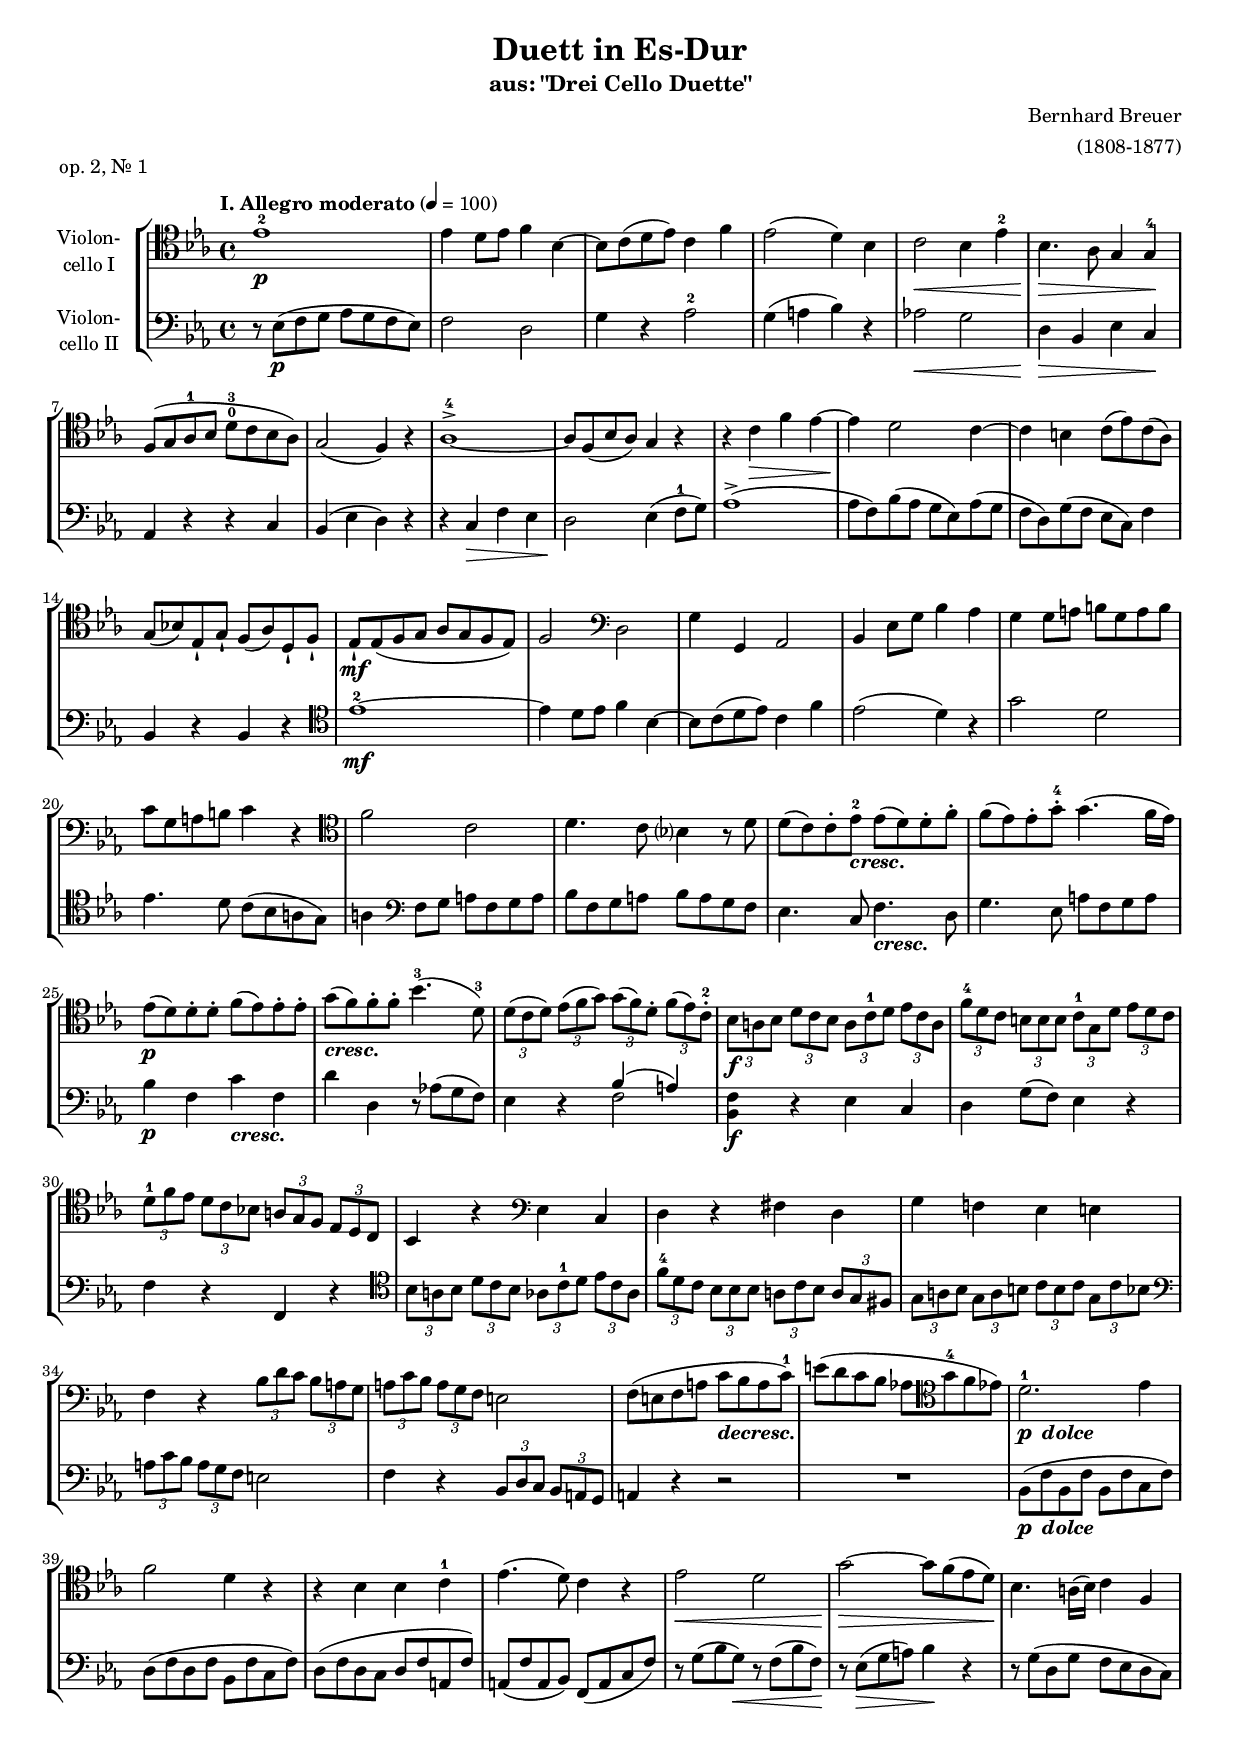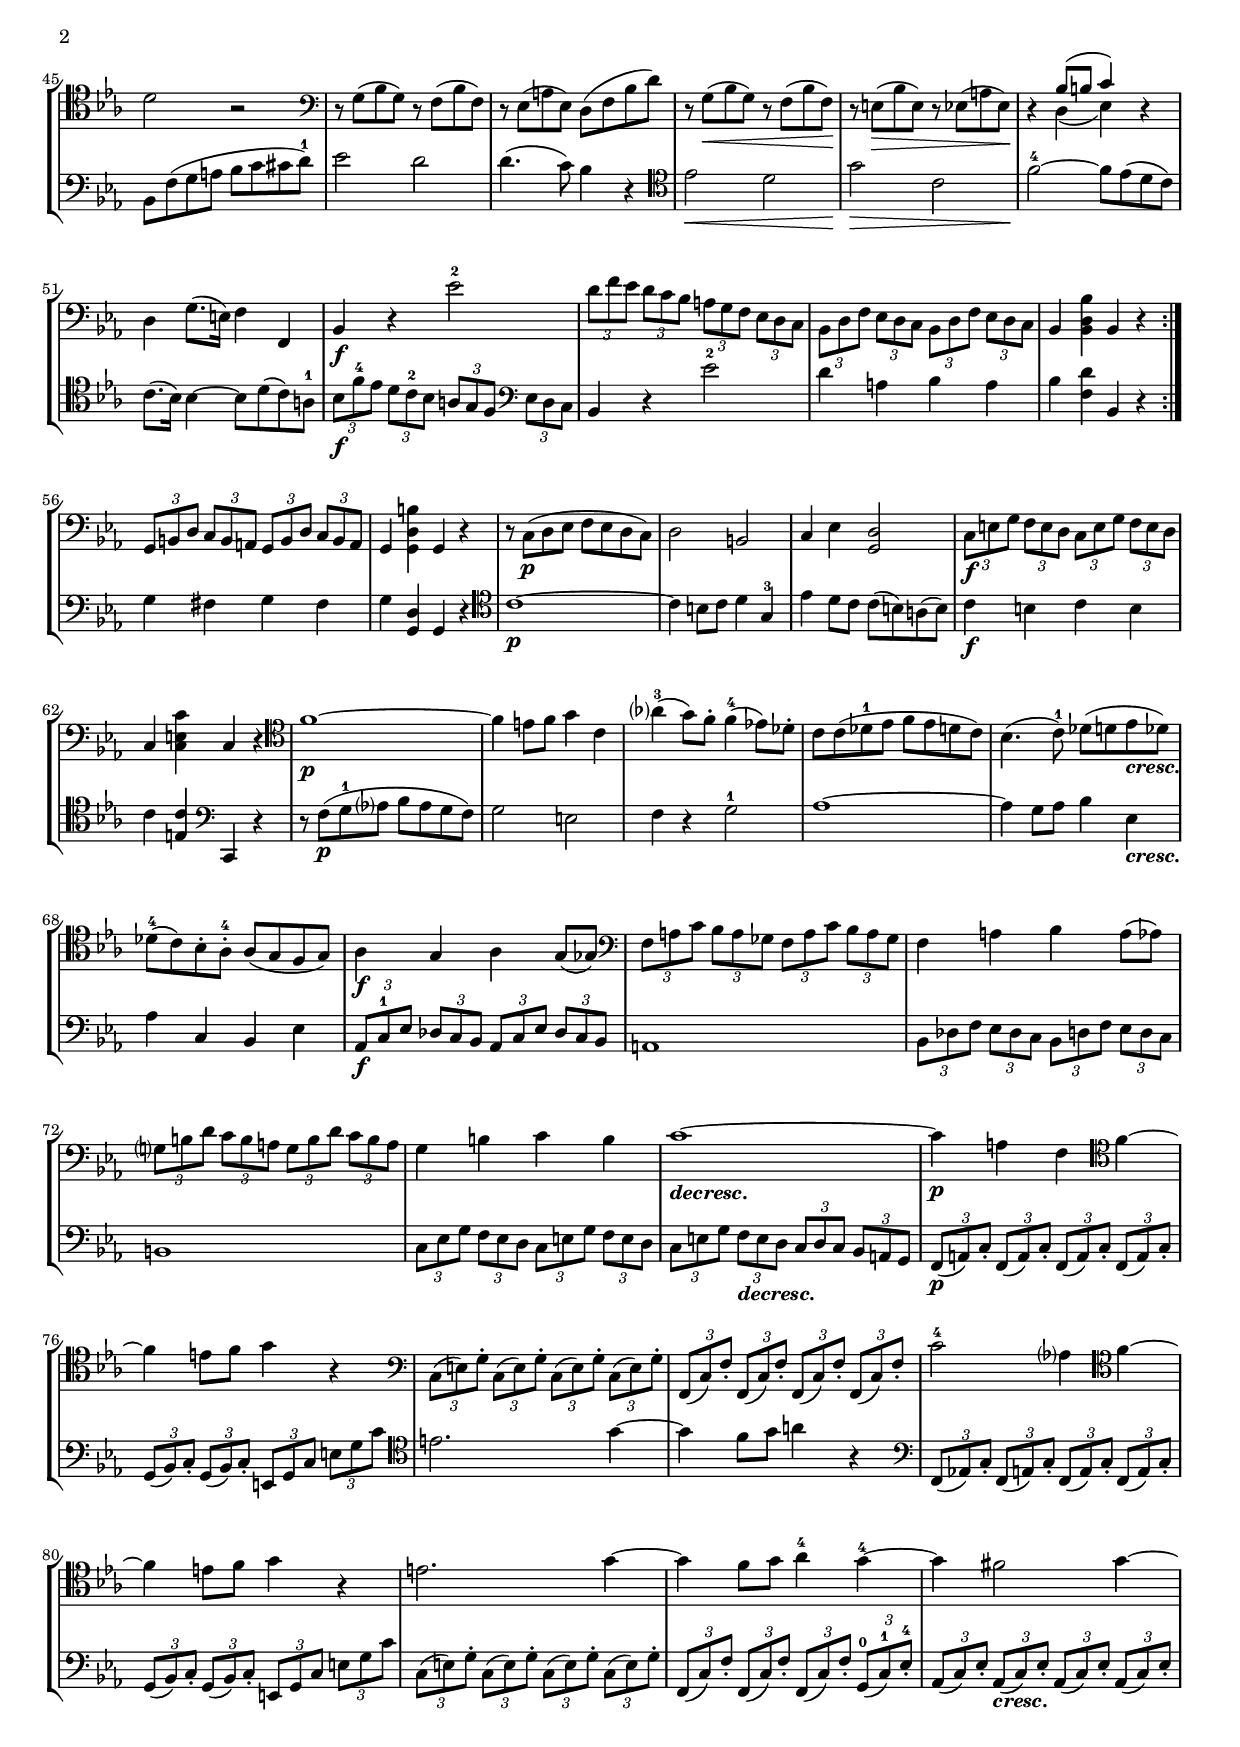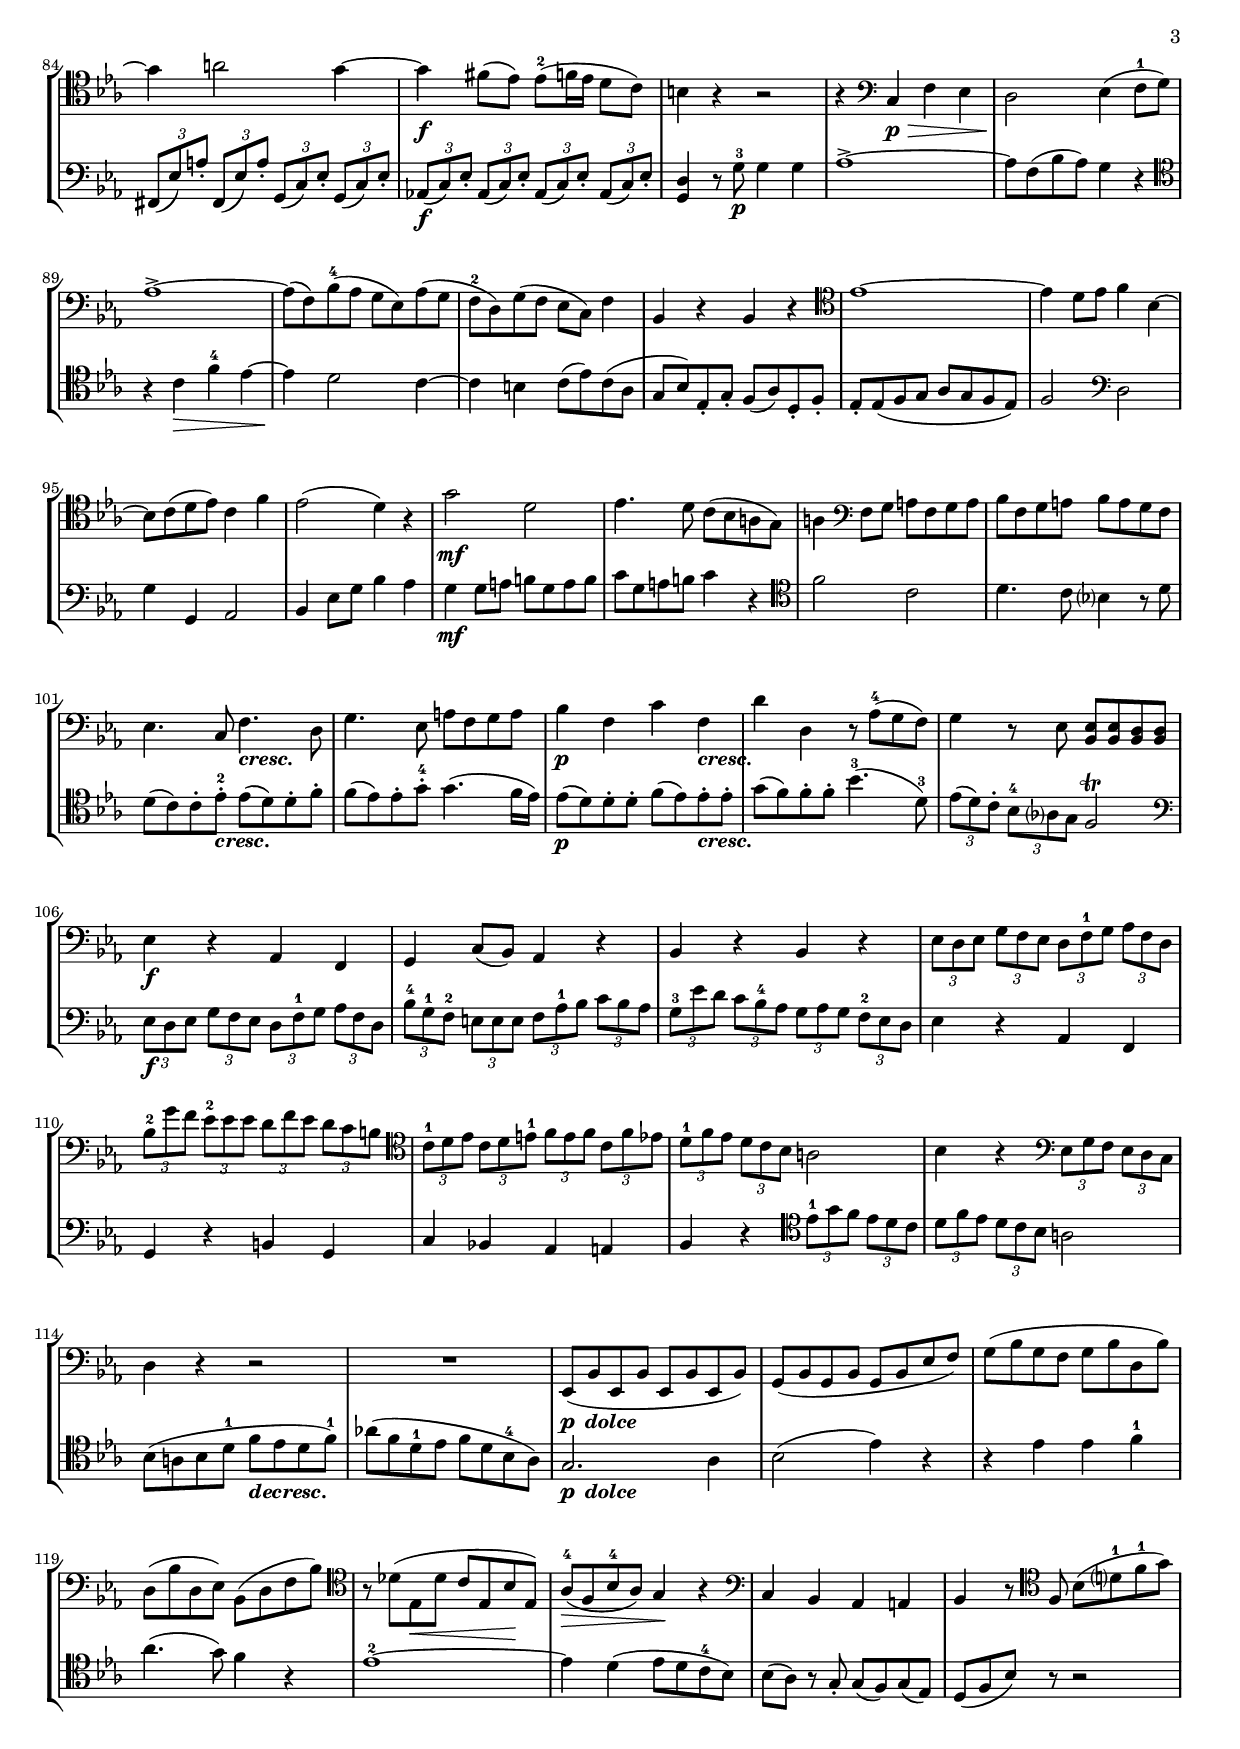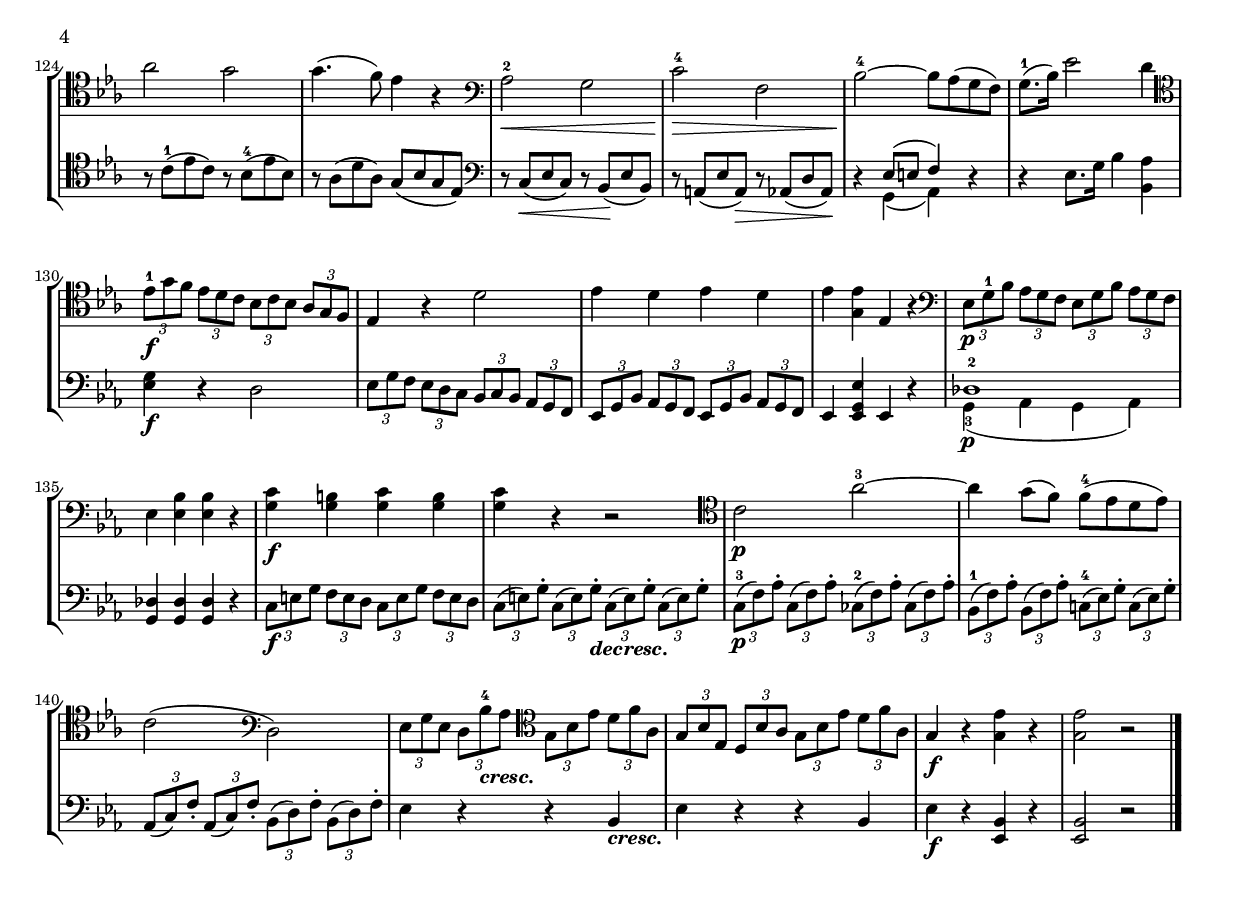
\version "2.14.2"
\include "deutsch.ly"

#(set-global-staff-size 17)

\header {
  title     = "Duett in Es-Dur"
  subtitle  = "aus: \"Drei Cello Duette\""
  composer  = "Bernhard Breuer"
  arranger  = "(1808-1877)"
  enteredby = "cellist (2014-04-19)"
  piece     = "op. 2, Nr. 1"
}

voiceconsts = {
% \numericTimeSignature
 \compressFullBarRests
 \clef "bass"
}

%minstr = "harpsichord"
mihi = "clarinet"
%minstr = "accordion"
milo = "bassoon"

boxa = { \bar "||" \mark \markup \box "A" }
boxb = { \bar "||" \mark \markup \box "B" }
boxc = \mark \markup \box "C"
boxd = { \bar "||" \mark \markup \box "D" }
boxe = { \bar "||" \mark \markup \box "E" }
boxf = { \bar "||" \mark \markup \box "F" }
boxg = { \bar "||" \mark \markup \box "G" }
boxh = { \bar "||" \mark \markup \box "H" }
boxi = { \bar "||" \mark \markup \box "I" }

introa = {
           \tempo "I. Allegro moderato" 4=100
           \time 4/4
           \key es \major
           \set tupletSpannerDuration = #(ly:make-moment 1 4)
}

crsc = \markup \bold \italic "cresc."
decr = \markup \bold \italic "decresc."
pdol = \markup { \dynamic p \bold \italic " dolce" }

va = \relative c' {
  \voiceconsts
  \clef "tenor"

  \introa
  \repeat volta 2 {
    es1\p-2
    es4 d8 es f4 b,~
    b8 c( d es) c4 f
    es2( d4) b
    c2\< b4 es-2
    b4.\!\>as8 g4 g-4\!

    f8( g as-1 b d-0-3 c b as)
    g2( f4) r
    as1~->-4
    as8 f( b as) g4 r
    r c\> f es~
    es\! d2 c4~
    c h c8( es) c( as)

    g( b!) es,-| g-| f( as) d,-| f-|
    es-|\mf es( f g as g f es)
    f2 \clef "bass" d
    g4 g, as2
    b4 es8 g b4 as
    g g8 a h g a h

    c g a h c4 r \clef "tenor"
    f2 c
    d4. c8 b?4 r8 d
    d( c) c-. es_\crsc-2 es( d) d-. f-.
    f( es) es-. g-.-4 g4.( f16 es)
    es8(\p d) d-. d-. f( es) es-. es-.

    g(_\crsc f) f-. f-. b4.(-3 d,8)-3
    \times 2/3 { d( c d) es( f g) g( f) d-. f( es) c-.-2 }
    \times 2/3 { b\f a b d c b a c-1 d es c a }
    \times 2/3 { f'-4 d c h h h c-1 g d' es d c }

    \times 2/3 { d-1 f es d c b! a g f es d c }
    b4 r \clef "bass" es c
    d r fis d
    g f! es e
    f r \times 2/3 { b8 d c b a g }
    \times 2/3 { a c b a g f } e2
    f8( e f a c_\decr b a c)-1
    e( d c b as! \clef "tenor" g'-4 f es)
    d2.-1_\pdol es4
    f2 d4 r
    r b b c-1

    es4.( d8) c4 r
    es2\< d
    g2~\!\> g8 f( es d)
    b4.\! a16( b) c4 f,
    d'2 r \clef "bass"
    r8 g,( b g) r f( b f)

    r es( a es) d( f b d)
    r g,(\< b g) r f( b f)\!
    r e(\> b' e,) r es( a es)\!
    r4 << { b'8( h c4) } \\ { d,( es) } >> r
    d g8.( e16) f4 f,
    b\f r es'2-2

    \times 2/3 { d8 f es d c b a g f es d c }
    \times 2/3 { b d f es d c b d f es d c }
    b4 <b d b'> b r
  }
  \times 2/3 { g8 h d c h a g h d c h a }

  g4 <g d' h'> g r
  r8 c(\p d es f es d c)
  d2 h
  c4 es <g, d'>2
  \times 2/3 { c8\f e g f e d c e g f e d }

  c4 <c e c'> c r \clef "tenor"
  f'1~\p
  f4 e8 f g4 c,
  as'?4(-3 g8) f-. f4(-4 es!8) des-.
  c c( des-1 es f es d c)
  b4.( c8)-1 des( d es_\crsc des)

  des(-4 c) b-. as-.-4 as( g f g)
  as4\f g as g8( ges) \clef "bass"
  \times 2/3 { f a c b a ges f a c b a ges }
  f4 a b a8( as)
  \times 2/3 { g? h d c h a g h d c h a }

  g4 h c h
  c1~_\decr
  c4\p a f \clef "tenor" f'~
  f e8 f g4 r \clef "bass"
  \times 2/3 { c,,8( e) g-. c,( e) g-. c,( e) g-. c,( e) g-. }

  \times 2/3 { f,( c') f-. f,( c') f-. f,( c') f-. f,( c') f-. }
  c'2-4 as?4 \clef "tenor" f'~
  f e8 f g4 r
  e2. g4~
  g f8 g as4-4 g~-4
  g fis2 g4~

  g a2 g4~
  g\f fis8( es) es(-2 f16 es d8 c)
  h4 r r2
  r4 \clef "bass" c,\p\> f es
  d2\! es4( f8-1 g)
  as1~->
  as8( f) b(-4 as g es) as( g

  f-2 d) g( f es c) f4
  b, r b r \clef "tenor"
  es'1~
  es4 d8 es f4 b,~
  b8 c( d es) c4 f
  es2( d4) r
  g2\mf d

  es4. d8 c( b a g)
  a4 \clef "bass" f8 g a f g a
  b f g a b a g f
  es4. c8 f4._\crsc d8
  g4. es8 a f g a
  b4\p f c' f,_\crsc

  d' d, r8 as'(-4 g f)
  g4 r8 es <b es> <b es> <b d> <b d>
  es4\f r as, f
  g c8( b) as4 r
  b r b r
  \times 2/3 { es8 d es g f es d f-1 g as f d }
  
  \times 2/3 { b'-2 g' f es-2 es es d f es d c h } \clef "tenor"
  \times 2/3 { c-1 d es c d e-1 f e f c f es! }
  \times 2/3 { d-1 f es d c b } a2
  b4 r \clef "bass" \times 2/3 { es,8 g f es d c }

  d4 r r2
  R1
  es,8(_\pdol b' es, b' es, b' es, b')
  g( b g b g b es f)
  g( b g f g b d, b')
  d,( b' d, es) b( d f b) \clef "tenor"

  r des( es,\< des' c es, b'\! es,)
  as(-4\> f b-4 as) g4\! r \clef "bass"
  c, b as a
  b r8 \clef "tenor" f' b( d?-1 f-1 g)
  as2 g

  g4.( f8) es4 r \clef "bass"
  as,2-2\< g
  c-4\!\> f,
  b~-4\! b8 as( g f)
  g8.(-1 b16) es2 d4 \clef "tenor"
  \times 2/3 { es8-1\f g f es d c b c b as g f }

  es4 r d'2
  es4 d es d
  es <g, es'> es r \clef "bass"
  \times 2/3 { es8\p g-1 b as g f es g b as g f }
  es4 <es b'> <es b'> r

  <g c>\f <g h > <g c> <g h>
  <g c> r r2 \clef "tenor"
  c2\p as'~-3
  as4 g8( f) f(-4 es d es)
  c2( \clef "bass" d,)

  \times 2/3 { es8 g es d b'-4_\crsc as \clef "tenor" g b es d f as, }
  \times 2/3 { g b es, d b' as g b es d f as, }
  g4\f r <g es'> r
  <g es'>2 r \bar "|."
}

vb = \relative c {
  \voiceconsts

  \introa
  \repeat volta 2 {
    r8 es(\p f g as g f es)
    f2 d
    g4 r as2-2
    g4( a b) r
    as!2\< g
    d4\!\> b es c\!

    as r r c
    b( es d) r
    r c\> f es
    d2\! es4( f8-1 g)
    as1(->
    as8 f) b( as g es) as( g

    f d) g( f es c) f4
    b, r b r \clef "tenor"
    es'1~-2\mf
    es4 d8 es f4 b,~
    b8 c( d es) c4 f
    es2( d4) r
    g2 d
    es4. d8 c( b a g)

    a4 \clef "bass" f8 g a f g a
    b f g a b a g f
    es4. c8 f4._\crsc d8
    g4. es8 a f g a
    b4\p f c'_\crsc f,
    d' d, r8 as'!( g f)
    es4 r << { b'( a) } \\ f2 >>

    <b, f'>4\f r es c
    d g8( f) es4 r
    f r f, r \clef "tenor"
    \times 2/3 { b'8 a b d c b as c-1 d es c as }
    \times 2/3 { f'-4 d c b b b a c b a g fis }

    \times 2/3 { g a b g a h c h c g c b } \clef "bass"
    \times 2/3 { a c b a g f } e2
    f4 r \times 2/3 { b,8 d c b a g }
    a4 r r2
    R1
    b8(_\pdol f' b, f' b, f' c f)

    d( f d f b, f' c f)
    d( f d c d f a, f')
    a,( f' a, b) f( a c f)
    r g( b g)\< r f( b f)\!
    r es(\> g a) b4\! r
    r8 g( d g f es d c)

    b f'( g a b c cis d)-1
    es2 d
    d4.( c8) b4 r \clef "tenor"
    es2\< d
    g\!\> c,
    f~-4\! f8 es( d c)
    c8.( b16) b4~ b8 d( c) a-1

    \times 2/3 { b\f f'-4 es d c-2 b a g f \clef "bass" es d c }
    b4 r es'2-2
    d4 a b a
    b <f d'> b, r
  }
  g' fis g fis
  g <g, d'> g r \clef "tenor"

  c'1~\p
  c4 h8 c d4 g,-3
  es' d8 c c( h) a( h)
  c4\f h c h
  c <e, c'> \clef "bass" c, r
  r8 f'(\p g-1 as? b as g f)
  g2 e
  f4 r g2-1

  as1~
  as4 g8 as b4 es,_\crsc
  as c, b es
  \times 2/3 { as,8\f c-1 es des c b as c es des c b }
  a1
  \times 2/3 { b8 des f es des c b d f es d c }

  h1
  \times 2/3 { c8 es g f es d c e g f e d }
  \times 2/3 { c e g f_\decr e d c d c b a g }
  \times 2/3 { f(\p a) c-. f,( a) c-. f,( a) c-. f,( a) c-. }

  \times 2/3 { g( b) c-. g( b) c-. e, g c e g c } \clef "tenor"
  e2. g4~
  g f8 g a4 r \clef "bass"
  \times 2/3 { f,,8( as!) c-. f,( a) c-. f,( a) c-. f,( a) c-. }
  \times 2/3 { g( b) c-. g( b) c-. e, g c e g c }

  \times 2/3 { c,( e) g-. c,( e) g-. c,( e) g-. c,( e) g-. }
  \times 2/3 { f,( c') f-. f,( c') f-. f,( c') f-. g,(-0 c)-1 es-.-4 }
  \times 2/3 { as,( c) es-. as,(_\crsc c) es-. as,( c) es-. as,( c) es-. }
  \times 2/3 { fis,( es') a-. fis,( es') a-. g,( c) es-. g,( c) es-. }

  \times 2/3 { as,!(\f c) es-. as,( c) es-. as,( c) es-. as,( c) es-. }
  <g, d'>4 r8 g'-3\p g4 g
  as1~->
  as8 f( b as) g4 r \clef "tenor"
  r c\> f-4 es~
  es\! d2 c4~
  c h c8( es) c( as

  g b) es,-. g-. f( as) d,-. f-.
  es-. es( f g as g f es)
  f2 \clef "bass" d
  g4 g, as2
  b4 es8 g b4 as
  g\mf g8 a h g a h

  c g a h c4 r \clef "tenor"
  f2 c
  d4. c8 b?4 r8 d
  d( c) c-. es-.-2_\crsc es( d) d-. f-.
  f( es) es-. g-.-4 g4.( f16 es)
  es8(\p d) d-. d-. f( es) es-._\crsc es-.

  g( f) f-. f-. b4.(-3 d,8)-3
  \times 2/3 { es( d) c-. b-4 as? g } f2\trill \clef "bass"
  \times 2/3 { es8\f d es g f es d f-1 g as f d }
  \times 2/3 { b'-4 g-1 f-2 e e e f as-1 b c b as }

  \times 2/3 { g-3 es' d c b-4 as g as g f-2 es d }
  es4 r as, f
  g r h g
  c b! as a
  b r \clef "tenor" \times 2/3 { es'8-1 g f es d c }
  \times 2/3 { d f es d c b } a2

  b8( a b d-1 f_\decr es d f)-1
  as!( f d-1 es f d b-4 as)
  g2._\pdol as4
  b2( es4) r
  r es es f-1
  as4.( g8) f4 r
  es1~-2
  es4 d( es8 d c-4 b)

  b( as) r g-. g( f) g( es)
  d( f b) r r2
  r8 c(-1  es c) r b(-4 es b)
  r as( d as) g( b g es) \clef "bass"
  r c(\< es c) r b(\! es b)
  r a( es' a,)\> r as( d as)\!

  r4 << { es'8( e f4) } \\ { g,( as) } >> r
  r es'8. g16 b4 <b, as'>
  <es g>\f r d2
  \times 2/3 { es8 g f es d c b c b as g f }
  \times 2/3 { es g b as g f es g b as g f }
  es4 <es g es'> es r

  << des'1-2 \\ { g,4(-3\p as g as) } >>
  <g des'> <g des'> <g des'> r
  \times 2/3 { c8\f e g f e d c e g f e d }
  \times 2/3 { c( e) g-. c,( e) g-._\decr c,( e) g-. c,( e) g-. }
  \times 2/3 { c,(-3\p f) as-. c,( f) as-. ces,(-2 f) as-. ces,( f) as-. }

  \times 2/3 { b,(-1 f') as-. b,( f') as-. c,!(-4 es) g-. c,( es) g-. }
  \times 2/3 { as,( c) f-. as,( c) f-. b,( d) f-. b,( d) f-. }
  es4 r r b_\crsc
  es r r b
  es\f r <es, b'> r
  <es b'>2 r \bar "|."
}


music = \new StaffGroup <<
      \new Staff {
	\set Staff.midiInstrument = \milo
	\set Staff.instrumentName = \markup \center-column { "Violon-" "cello I" }
	\transpose es es { \va }
      }

      \new Staff {
	\set Staff.midiInstrument = \milo
	\set Staff.instrumentName = \markup \center-column { "Violon-" "cello II" }
	\transpose es es { \vb }
      }
>>

\book {
  \score {
    \music
    \layout {}
  }

  \score {
    \unfoldRepeats \music

    \midi {
      \context {
        \Score
      }
    }
  }
}
